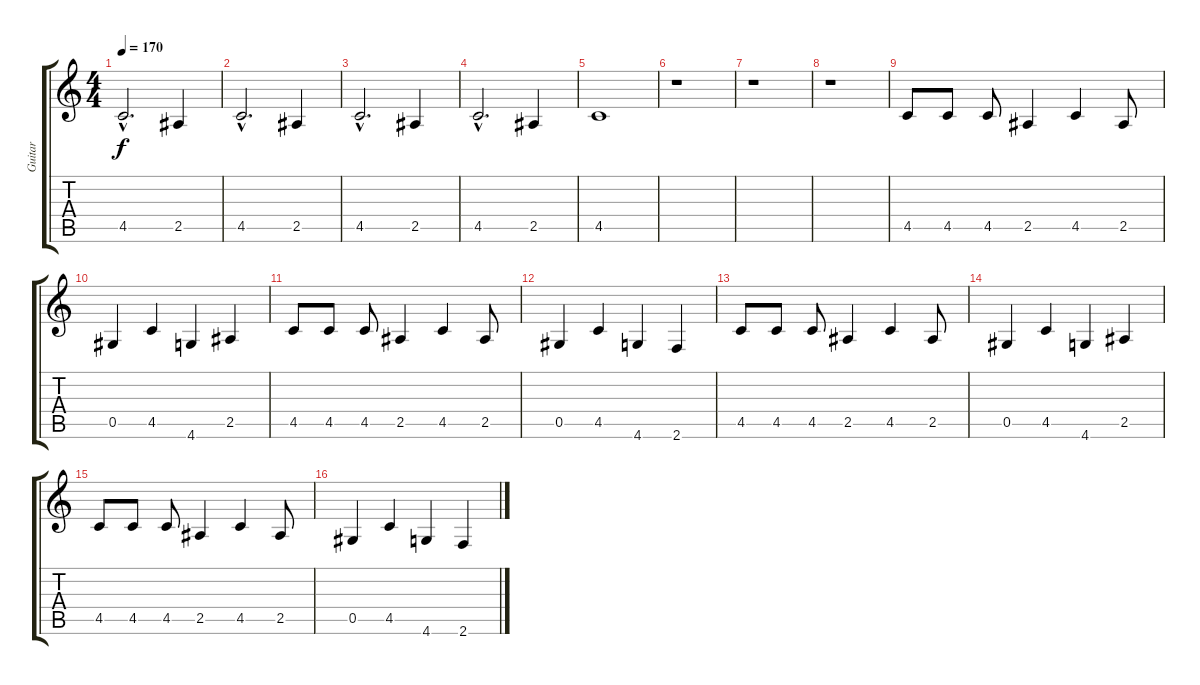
\track ("Guitar" "Guitar") {instrument overdrivenguitar}
\staff {score tabs}
\tuning (Eb4 Bb3 Gb3 Db3 Ab2 Eb2) {hide}
\ts (4 4)
\tempo 170
\clef g2
\ks c
4.5{hac}.2{d dy f} 2.5.4 |
4.5{hac}.2{d} 2.5.4 |
4.5{hac}.2{d} 2.5.4 |
4.5{hac}.2{d} 2.5.4 |
4.5.1 |
r.1 |
r.1 |
r.1 |
4.5.8 4.5.8 4.5.8 2.5.4 4.5.4 2.5.8 |
0.5.4 4.5.4 4.6.4 2.5.4 |
4.5.8 4.5.8 4.5.8 2.5.4 4.5.4 2.5.8 |
0.5.4 4.5.4 4.6.4 2.6.4 |
4.5.8 4.5.8 4.5.8 2.5.4 4.5.4 2.5.8 |
0.5.4 4.5.4 4.6.4 2.5.4 |
4.5.8 4.5.8 4.5.8 2.5.4 4.5.4 2.5.8 |
0.5.4 4.5.4 4.6.4 2.6.4
